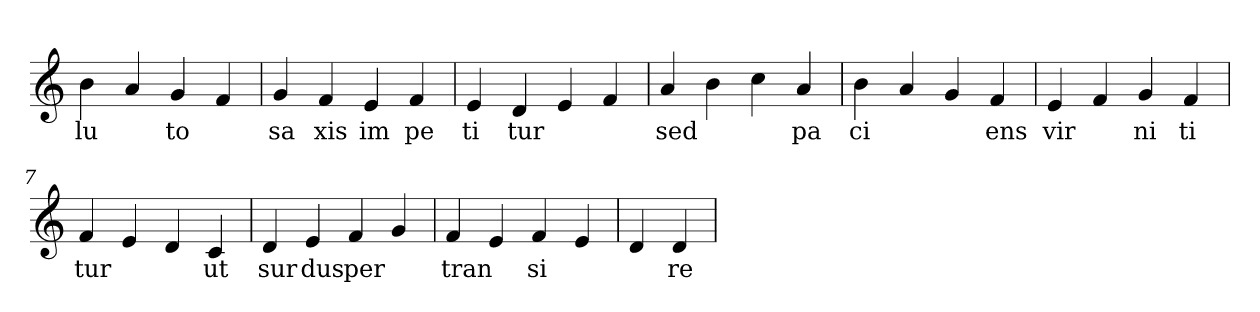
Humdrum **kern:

**kern	**text
*part1	*part1
*staff1	*staff1
*clefG2	*
=1	=1
4b	lu
4a	.
4g	to
4f	.
=2	=2
4g	sa
4f	xis
4e	im
4f	pe
=3	=3
4e	ti
4d	tur
4e	.
4f	.
=4	=4
4a	sed
4b	.
4cc	.
4a	pa
=5	=5
4b	ci
4a	.
4g	.
4f	ens
=6	=6
4e	vir
4f	.
4g	ni
4f	ti
=7	=7
4f	tur
4e	.
4d	.
4c	ut
=8	=8
4d	sur
4e	dus
4f	per
4g	.
=9	=9
4f	tran
4e	.
4f	si
4e	.
=10	=10
4d	.
4d	re
=	=
*-	*-
